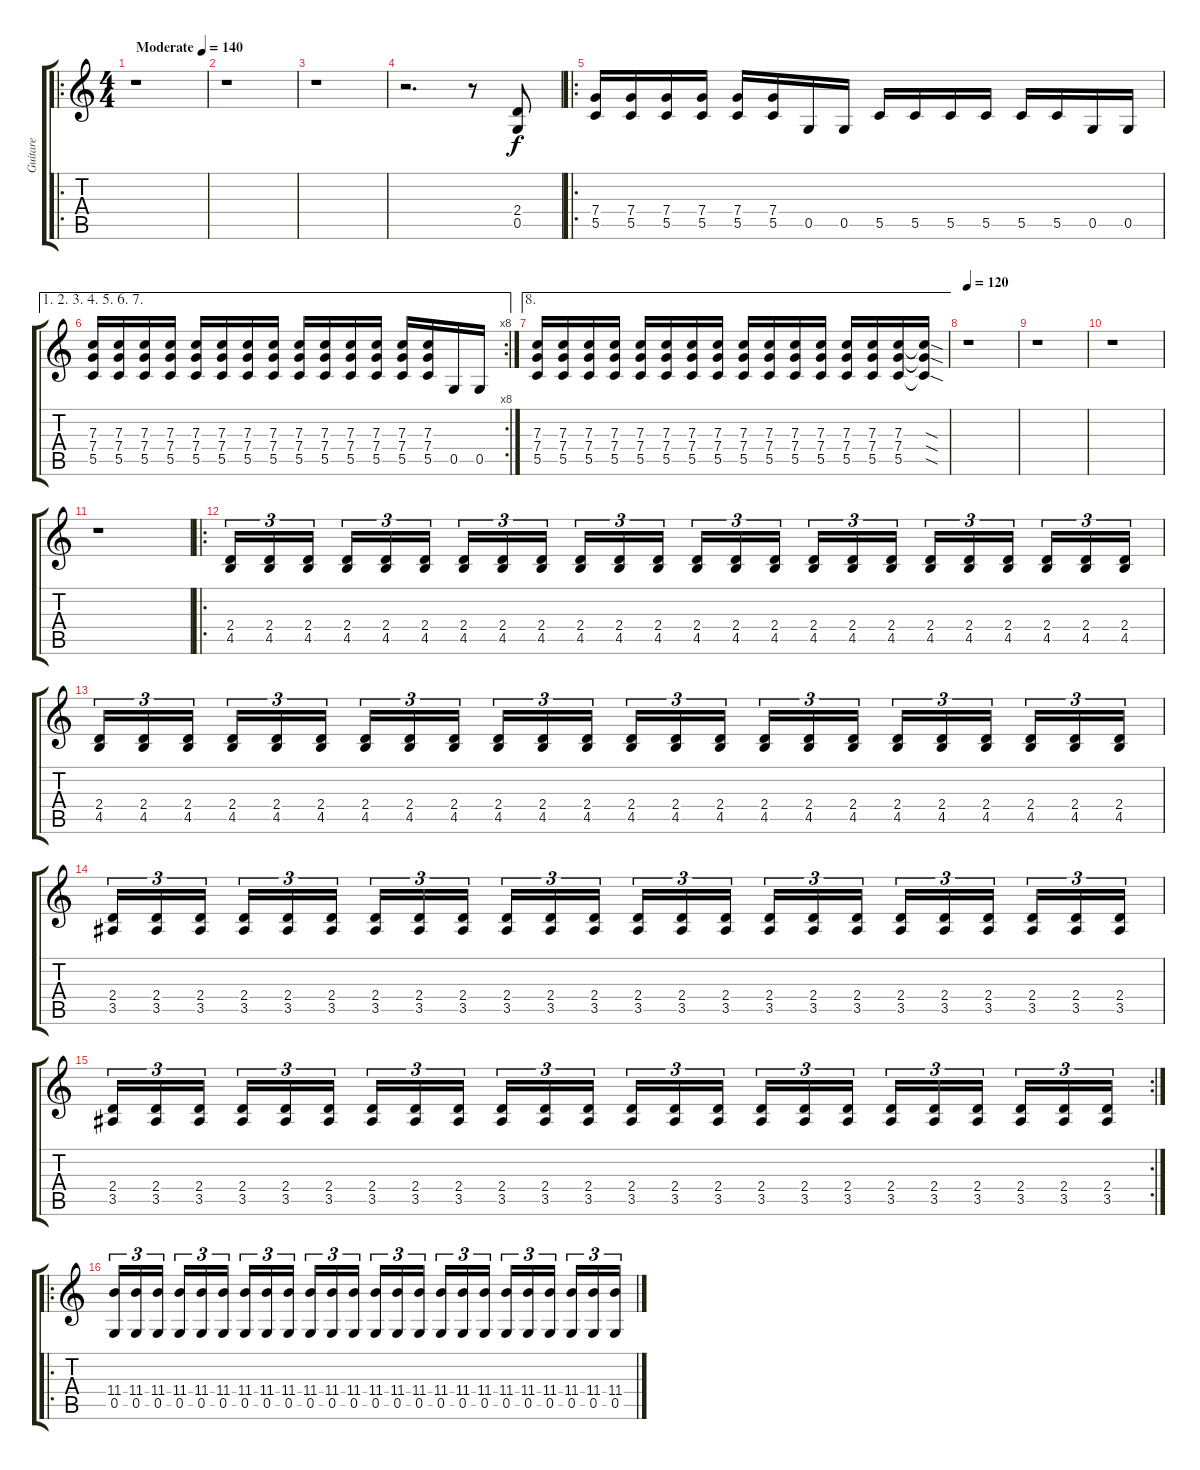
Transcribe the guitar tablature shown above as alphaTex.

\track ("Guitare" "Guitare") {instrument distortionguitar}
\staff {score tabs}
\tuning (D4 A3 F3 C3 G2 D2) {hide}
\ro
\ts (4 4)
\tempo (140 "Moderate")
\clef g2
\ks c
r.1{dy f instrument distortionguitar} |
r.1 |
r.1 |
r.2{d} r.8 (2.4 0.5).8 |
\ro
(7.4 5.5).16 (7.4 5.5).16 (7.4 5.5).16 (7.4 5.5).16 (7.4 5.5).16 (7.4 5.5).16 0.5.16 0.5.16 5.5.16 5.5.16 5.5.16 5.5.16 5.5.16 5.5.16 0.5.16 0.5.16 |
\ae (1 2 3 4 5 6 7)
\rc 8
(7.3 7.4 5.5).16 (7.3 7.4 5.5).16 (7.3 7.4 5.5).16 (7.3 7.4 5.5).16 (7.3 7.4 5.5).16 (7.3 7.4 5.5).16 (7.3 7.4 5.5).16 (7.3 7.4 5.5).16 (7.3 7.4 5.5).16 (7.3 7.4 5.5).16 (7.3 7.4 5.5).16 (7.3 7.4 5.5).16 (7.3 7.4 5.5).16 (7.3 7.4 5.5).16 0.5.16 0.5.16 |
\ae 8
(7.3 7.4 5.5).16 (7.3 7.4 5.5).16 (7.3 7.4 5.5).16 (7.3 7.4 5.5).16 (7.3 7.4 5.5).16 (7.3 7.4 5.5).16 (7.3 7.4 5.5).16 (7.3 7.4 5.5).16 (7.3 7.4 5.5).16 (7.3 7.4 5.5).16 (7.3 7.4 5.5).16 (7.3 7.4 5.5).16 (7.3 7.4 5.5).16 (7.3 7.4 5.5).16 (7.3 7.4 5.5).16 (7.3{sod t} 7.4{sod t} 5.5{sod t}).16 |
\tempo 120
r.1 |
r.1 |
r.1 |
r.1 |
\ro
(2.4 4.5).16{tu (3 2)} (2.4 4.5).16{tu (3 2)} (2.4 4.5).16{tu (3 2) beam splitsecondary} (2.4 4.5).16{tu (3 2)} (2.4 4.5).16{tu (3 2)} (2.4 4.5).16{tu (3 2)} (2.4 4.5).16{tu (3 2)} (2.4 4.5).16{tu (3 2)} (2.4 4.5).16{tu (3 2) beam splitsecondary} (2.4 4.5).16{tu (3 2)} (2.4 4.5).16{tu (3 2)} (2.4 4.5).16{tu (3 2)} (2.4 4.5).16{tu (3 2)} (2.4 4.5).16{tu (3 2)} (2.4 4.5).16{tu (3 2) beam splitsecondary} (2.4 4.5).16{tu (3 2)} (2.4 4.5).16{tu (3 2)} (2.4 4.5).16{tu (3 2)} (2.4 4.5).16{tu (3 2)} (2.4 4.5).16{tu (3 2)} (2.4 4.5).16{tu (3 2) beam splitsecondary} (2.4 4.5).16{tu (3 2)} (2.4 4.5).16{tu (3 2)} (2.4 4.5).16{tu (3 2)} |
(2.4 4.5).16{tu (3 2)} (2.4 4.5).16{tu (3 2)} (2.4 4.5).16{tu (3 2) beam splitsecondary} (2.4 4.5).16{tu (3 2)} (2.4 4.5).16{tu (3 2)} (2.4 4.5).16{tu (3 2)} (2.4 4.5).16{tu (3 2)} (2.4 4.5).16{tu (3 2)} (2.4 4.5).16{tu (3 2) beam splitsecondary} (2.4 4.5).16{tu (3 2)} (2.4 4.5).16{tu (3 2)} (2.4 4.5).16{tu (3 2)} (2.4 4.5).16{tu (3 2)} (2.4 4.5).16{tu (3 2)} (2.4 4.5).16{tu (3 2) beam splitsecondary} (2.4 4.5).16{tu (3 2)} (2.4 4.5).16{tu (3 2)} (2.4 4.5).16{tu (3 2)} (2.4 4.5).16{tu (3 2)} (2.4 4.5).16{tu (3 2)} (2.4 4.5).16{tu (3 2) beam splitsecondary} (2.4 4.5).16{tu (3 2)} (2.4 4.5).16{tu (3 2)} (2.4 4.5).16{tu (3 2)} |
(2.4 3.5).16{tu (3 2)} (2.4 3.5).16{tu (3 2)} (2.4 3.5).16{tu (3 2) beam splitsecondary} (2.4 3.5).16{tu (3 2)} (2.4 3.5).16{tu (3 2)} (2.4 3.5).16{tu (3 2)} (2.4 3.5).16{tu (3 2)} (2.4 3.5).16{tu (3 2)} (2.4 3.5).16{tu (3 2) beam splitsecondary} (2.4 3.5).16{tu (3 2)} (2.4 3.5).16{tu (3 2)} (2.4 3.5).16{tu (3 2)} (2.4 3.5).16{tu (3 2)} (2.4 3.5).16{tu (3 2)} (2.4 3.5).16{tu (3 2) beam splitsecondary} (2.4 3.5).16{tu (3 2)} (2.4 3.5).16{tu (3 2)} (2.4 3.5).16{tu (3 2)} (2.4 3.5).16{tu (3 2)} (2.4 3.5).16{tu (3 2)} (2.4 3.5).16{tu (3 2) beam splitsecondary} (2.4 3.5).16{tu (3 2)} (2.4 3.5).16{tu (3 2)} (2.4 3.5).16{tu (3 2)} |
\rc 2
(2.4 3.5).16{tu (3 2)} (2.4 3.5).16{tu (3 2)} (2.4 3.5).16{tu (3 2) beam splitsecondary} (2.4 3.5).16{tu (3 2)} (2.4 3.5).16{tu (3 2)} (2.4 3.5).16{tu (3 2)} (2.4 3.5).16{tu (3 2)} (2.4 3.5).16{tu (3 2)} (2.4 3.5).16{tu (3 2) beam splitsecondary} (2.4 3.5).16{tu (3 2)} (2.4 3.5).16{tu (3 2)} (2.4 3.5).16{tu (3 2)} (2.4 3.5).16{tu (3 2)} (2.4 3.5).16{tu (3 2)} (2.4 3.5).16{tu (3 2) beam splitsecondary} (2.4 3.5).16{tu (3 2)} (2.4 3.5).16{tu (3 2)} (2.4 3.5).16{tu (3 2)} (2.4 3.5).16{tu (3 2)} (2.4 3.5).16{tu (3 2)} (2.4 3.5).16{tu (3 2) beam splitsecondary} (2.4 3.5).16{tu (3 2)} (2.4 3.5).16{tu (3 2)} (2.4 3.5).16{tu (3 2)} |
\ro
(11.4 0.5).16{tu (3 2)} (11.4 0.5).16{tu (3 2)} (11.4 0.5).16{tu (3 2) beam splitsecondary} (11.4 0.5).16{tu (3 2)} (11.4 0.5).16{tu (3 2)} (11.4 0.5).16{tu (3 2)} (11.4 0.5).16{tu (3 2)} (11.4 0.5).16{tu (3 2)} (11.4 0.5).16{tu (3 2) beam splitsecondary} (11.4 0.5).16{tu (3 2)} (11.4 0.5).16{tu (3 2)} (11.4 0.5).16{tu (3 2)} (11.4 0.5).16{tu (3 2)} (11.4 0.5).16{tu (3 2)} (11.4 0.5).16{tu (3 2) beam splitsecondary} (11.4 0.5).16{tu (3 2)} (11.4 0.5).16{tu (3 2)} (11.4 0.5).16{tu (3 2)} (11.4 0.5).16{tu (3 2)} (11.4 0.5).16{tu (3 2)} (11.4 0.5).16{tu (3 2) beam splitsecondary} (11.4 0.5).16{tu (3 2)} (11.4 0.5).16{tu (3 2)} (11.4 0.5).16{tu (3 2)}
